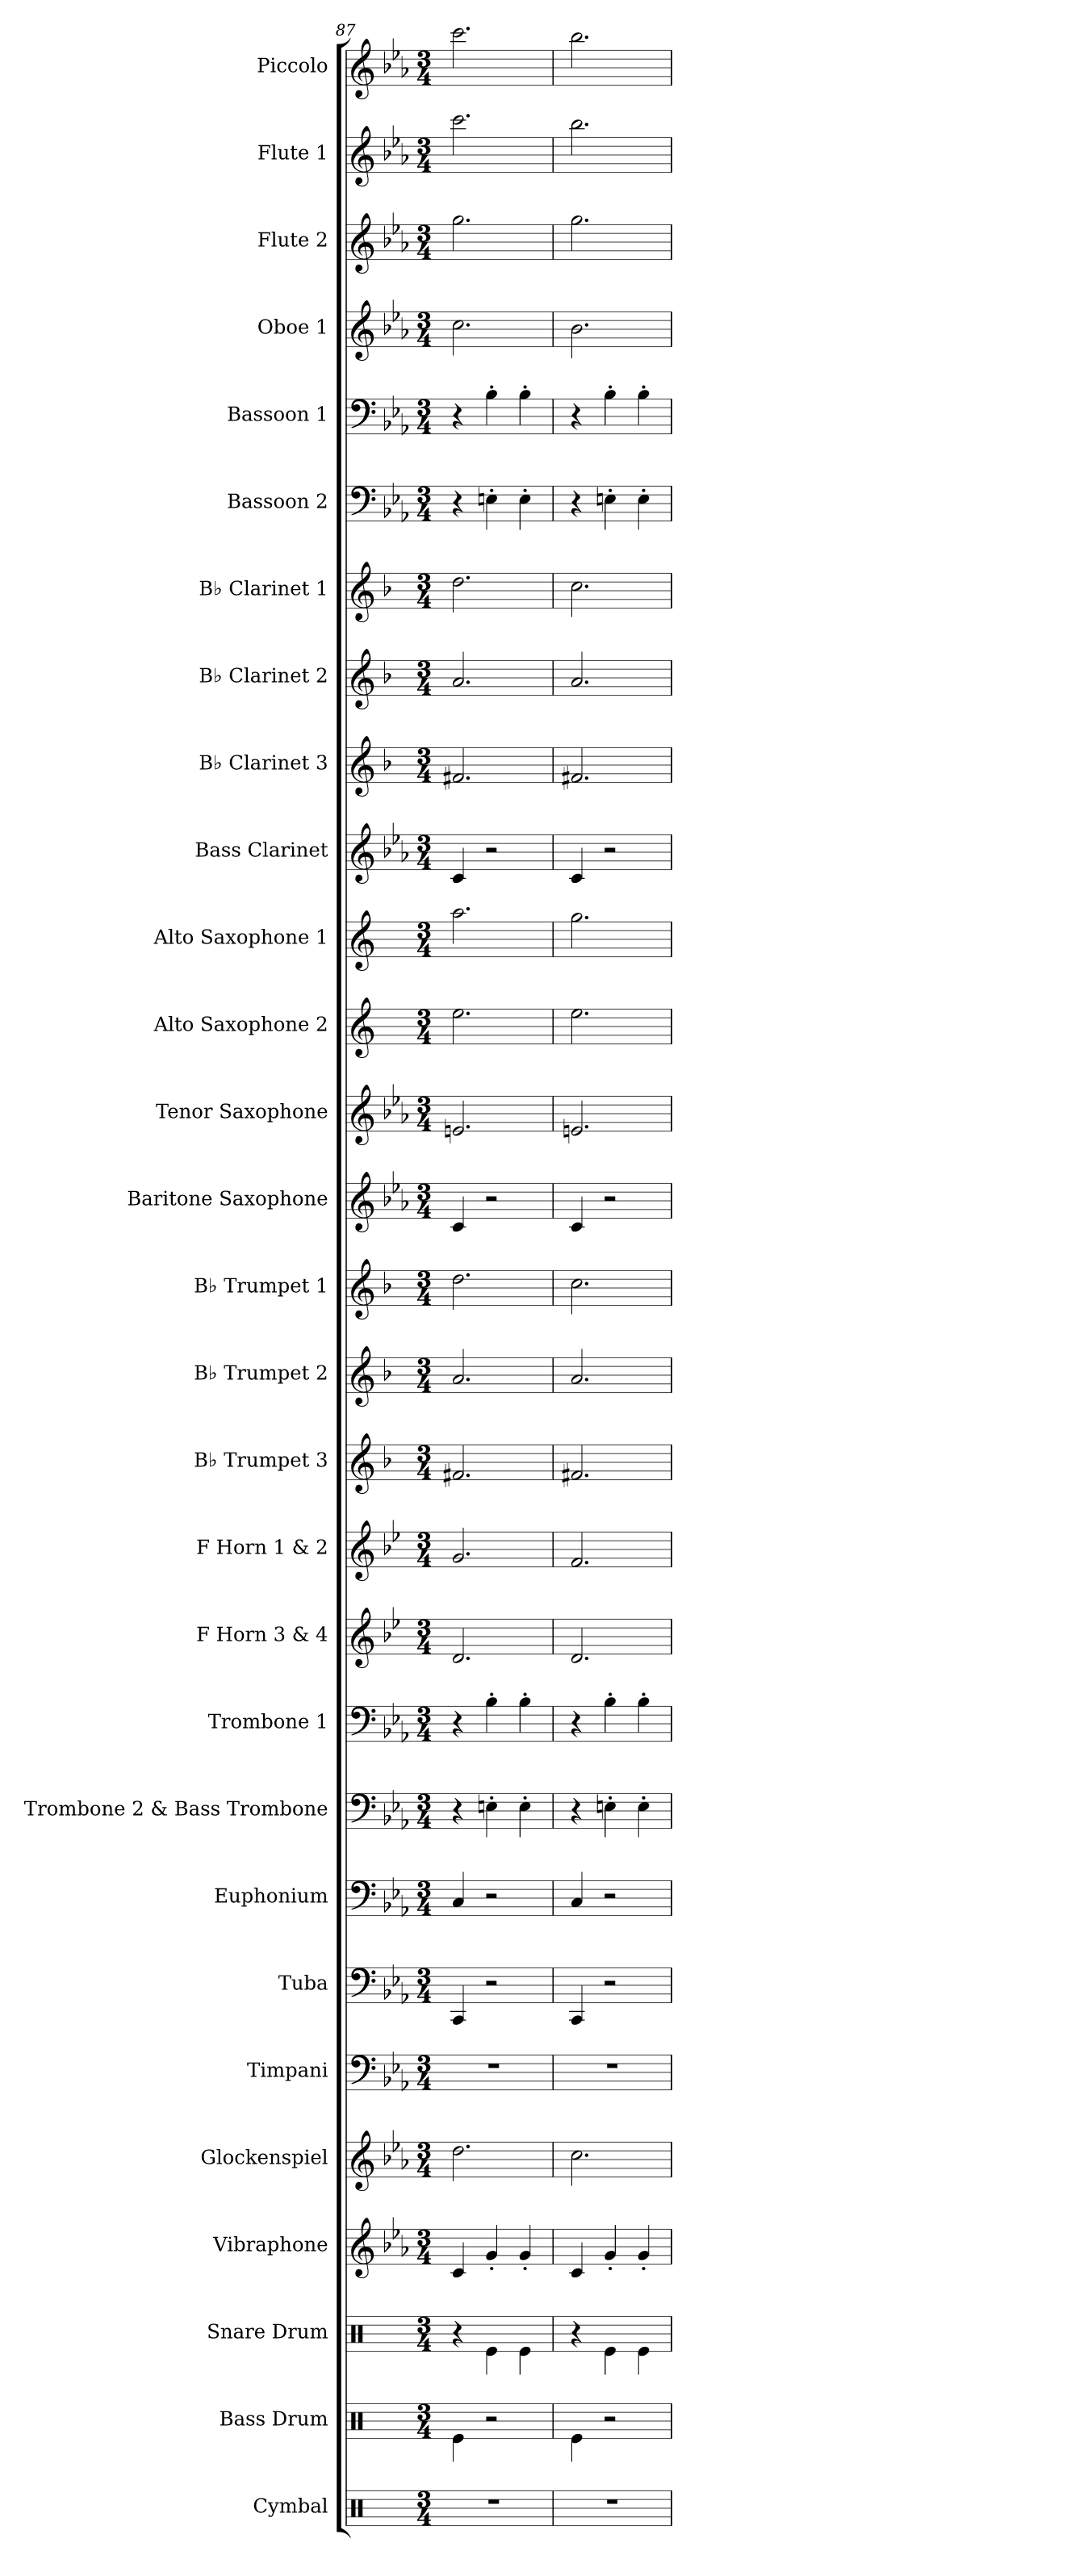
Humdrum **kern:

**kern	**kern	**kern	**kern	**kern	**kern	**kern	**kern	**kern	**kern	**kern	**kern	**kern	**kern	**kern	**kern	**kern	**kern	**kern	**kern	**kern	**kern	**kern	**kern	**kern	**kern	**kern	**kern	**kern
*part29	*part28	*part27	*part26	*part25	*part24	*part23	*part22	*part21	*part20	*part19	*part18	*part17	*part16	*part15	*part14	*part13	*part12	*part11	*part10	*part9	*part8	*part7	*part6	*part5	*part4	*part3	*part2	*part1
*staff29	*staff28	*staff27	*staff26	*staff25	*staff24	*staff23	*staff22	*staff21	*staff20	*staff19	*staff18	*staff17	*staff16	*staff15	*staff14	*staff13	*staff12	*staff11	*staff10	*staff9	*staff8	*staff7	*staff6	*staff5	*staff4	*staff3	*staff2	*staff1
*I"Cymbal	*I"Bass Drum	*I"Snare Drum	*I"Vibraphone	*I"Glockenspiel	*I"Timpani	*I"Tuba	*I"Euphonium	*I"Trombone 2 &amp; Bass Trombone	*I"Trombone 1	*I"F Horn 3 &amp; 4	*I"F Horn 1 &amp; 2	*I"B♭ Trumpet 3	*I"B♭ Trumpet 2	*I"B♭ Trumpet 1	*I"Baritone Saxophone	*I"Tenor Saxophone	*I"Alto Saxophone 2	*I"Alto Saxophone 1	*I"Bass Clarinet	*I"B♭ Clarinet 3	*I"B♭ Clarinet 2	*I"B♭ Clarinet 1	*I"Bassoon 2	*I"Bassoon 1	*I"Oboe 1	*I"Flute 2	*I"Flute 1	*I"Piccolo
*I'Cym.	*I'B. Dr.	*I'Sn. Dr.	*I'Vib.	*I'Glk.	*I'Timp.	*I'Tba.	*I'Euph.	*I'Tbn. 2 B. Tbn.	*I'Tbn. 1	*I'F Hn. 3 4	*I'F Hn. 1 2	*I'B♭ Tpt. 3	*I'B♭ Tpt. 2	*I'B♭ Tpt. 1	*I'Bar. Sax.	*I'T. Sax.	*I'A. Sax. 2	*I'A. Sax. 1	*I'B. Cl.	*I'B♭ Cl. 3	*I'B♭ Cl. 2	*I'B♭ Cl. 1	*I'Bsn. 2	*I'Bsn. 1	*I'Ob. 1	*I'Fl. 2	*I'Fl. 1	*I'Picc.
*clefX	*clefX	*clefX	*clefG2	*clefG2	*clefF4	*clefF4	*clefF4	*clefF4	*clefF4	*clefG2	*clefG2	*clefG2	*clefG2	*clefG2	*clefG2	*clefG2	*clefG2	*clefG2	*clefG2	*clefG2	*clefG2	*clefG2	*clefF4	*clefF4	*clefG2	*clefG2	*clefG2	*clefG2
*	*	*	*	*ITrd-14c-24	*	*	*	*	*	*ITrd4c7	*ITrd4c7	*ITrd1c2	*ITrd1c2	*ITrd1c2	*ITrd12c21	*ITrd8c14	*ITrd5c9	*ITrd5c9	*ITrd8c14	*ITrd1c2	*ITrd1c2	*ITrd1c2	*	*	*	*	*	*ITrd-7c-12
*k[]	*k[]	*k[]	*k[b-e-a-]	*k[b-e-a-]	*k[b-e-a-]	*k[b-e-a-]	*k[b-e-a-]	*k[b-e-a-]	*k[b-e-a-]	*k[b-e-a-]	*k[b-e-a-]	*k[b-e-a-]	*k[b-e-a-]	*k[b-e-a-]	*k[b-e-a-]	*k[b-e-a-]	*k[b-e-a-]	*k[b-e-a-]	*k[b-e-a-]	*k[b-e-a-]	*k[b-e-a-]	*k[b-e-a-]	*k[b-e-a-]	*k[b-e-a-]	*k[b-e-a-]	*k[b-e-a-]	*k[b-e-a-]	*k[b-e-a-]
*M3/4	*M3/4	*M3/4	*M3/4	*M3/4	*M3/4	*M3/4	*M3/4	*M3/4	*M3/4	*M3/4	*M3/4	*M3/4	*M3/4	*M3/4	*M3/4	*M3/4	*M3/4	*M3/4	*M3/4	*M3/4	*M3/4	*M3/4	*M3/4	*M3/4	*M3/4	*M3/4	*M3/4	*M3/4
=87	=87	=87	=87	=87	=87	=87	=87	=87	=87	=87	=87	=87	=87	=87	=87	=87	=87	=87	=87	=87	=87	=87	=87	=87	=87	=87	=87	=87
2.r	4Re\	4r	4c/	2.dddd\	2.r	4CC/	4C/	4r	4r	2.G/	2.c/	2.en/	2.g/	2.cc\	4C/	2.En/	2.g\	2.cc\	4C/	2.en/	2.g/	2.cc\	4r	4r	2.cc\	2.gg\	2.ccc\	2.cccc\
.	2r	4Re\	4g'/	.	.	2r	2r	4En'\	4B-'\	.	.	.	.	.	2r	.	.	.	2r	.	.	.	4En'\	4B-'\	.	.	.	.
.	.	4Re\	4g'/	.	.	.	.	4E'\	4B-'\	.	.	.	.	.	.	.	.	.	.	.	.	.	4E'\	4B-'\	.	.	.	.
!!LO:PB:g=z
=88	=88	=88	=88	=88	=88	=88	=88	=88	=88	=88	=88	=88	=88	=88	=88	=88	=88	=88	=88	=88	=88	=88	=88	=88	=88	=88	=88	=88
2.r	4Re\	4r	4c/	2.cccc\	2.r	4CC/	4C/	4r	4r	2.G/	2.B-/	2.en/	2.g/	2.b-\	4C/	2.En/	2.g\	2.b-\	4C/	2.en/	2.g/	2.b-\	4r	4r	2.b-\	2.gg\	2.bb-\	2.bbb-\
.	2r	4Re\	4g'/	.	.	2r	2r	4En'\	4B-'\	.	.	.	.	.	2r	.	.	.	2r	.	.	.	4En'\	4B-'\	.	.	.	.
.	.	4Re\	4g'/	.	.	.	.	4E'\	4B-'\	.	.	.	.	.	.	.	.	.	.	.	.	.	4E'\	4B-'\	.	.	.	.
=	=	=	=	=	=	=	=	=	=	=	=	=	=	=	=	=	=	=	=	=	=	=	=	=	=	=	=	=
*-	*-	*-	*-	*-	*-	*-	*-	*-	*-	*-	*-	*-	*-	*-	*-	*-	*-	*-	*-	*-	*-	*-	*-	*-	*-	*-	*-	*-
